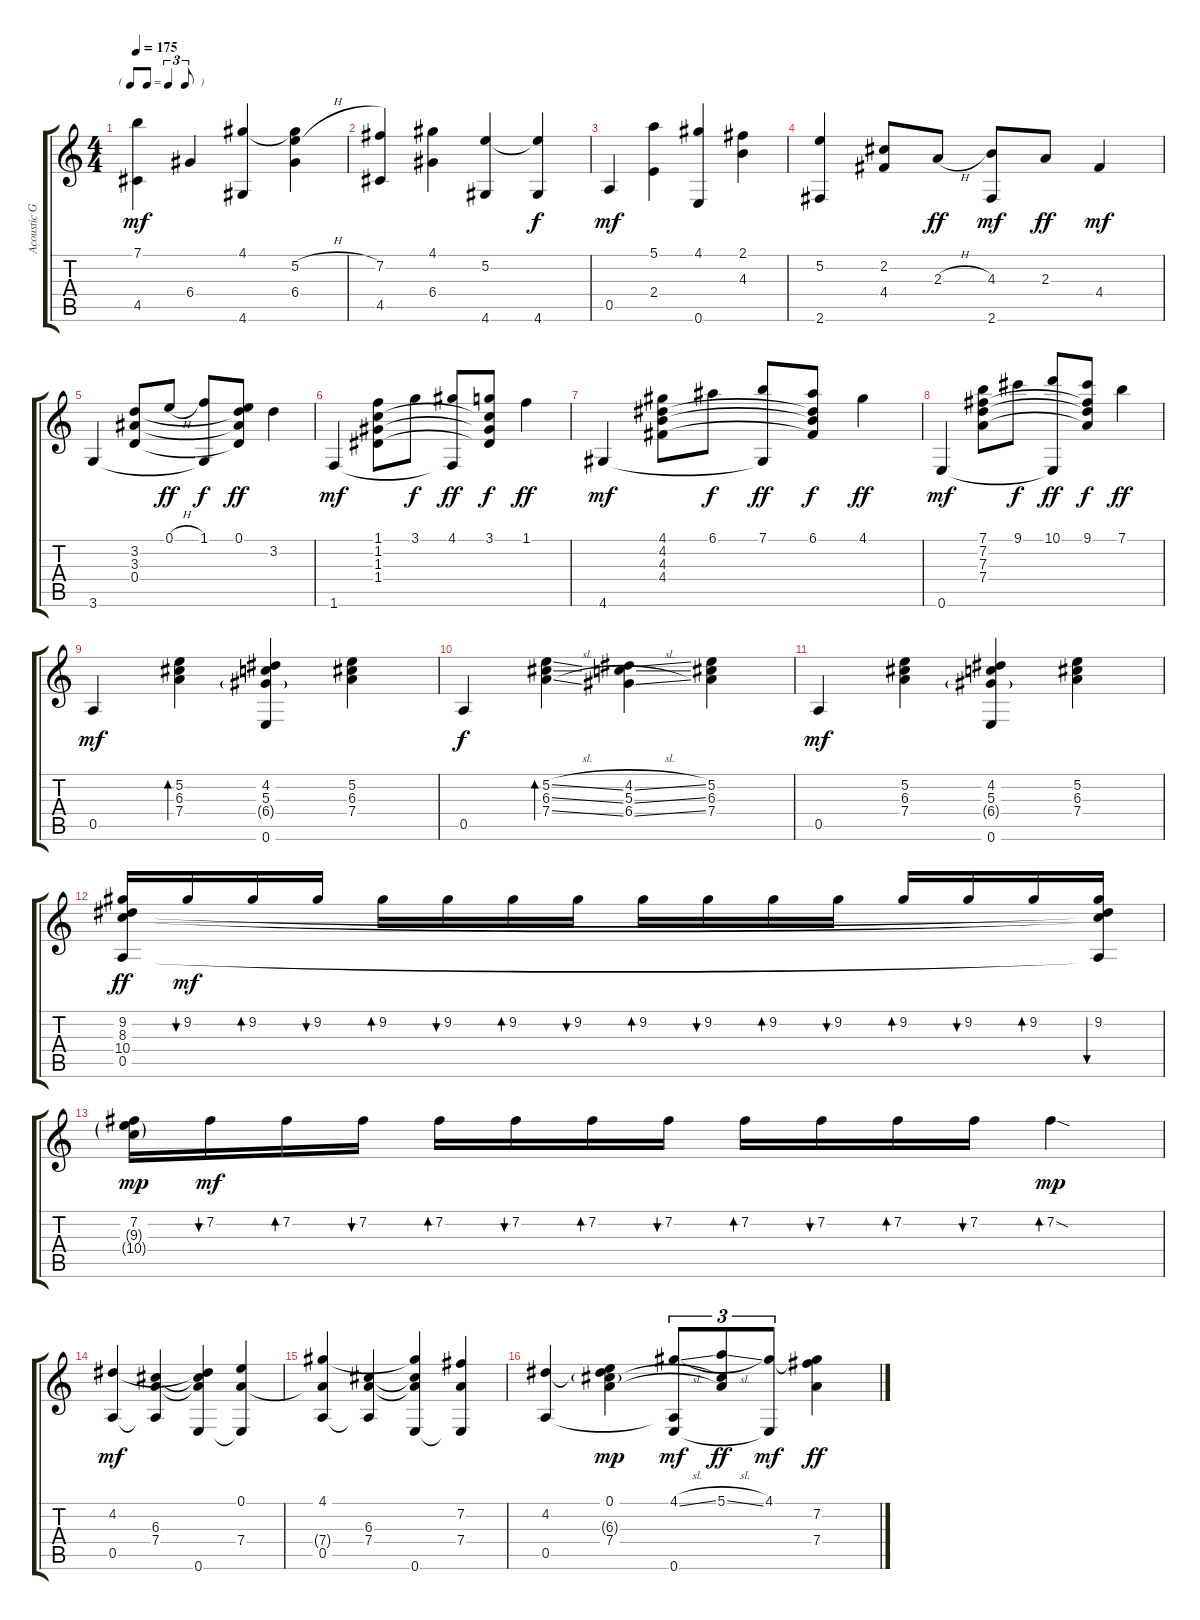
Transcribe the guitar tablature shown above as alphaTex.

\track ("Acoustic Guitar" "Acoustic G") {instrument acousticguitarsteel}
\staff {score tabs}
\tuning (E4 B3 G3 D3 A2 E2) {hide}
\ts (4 4)
\tf triplet8th
\tempo 175
\clef g2
\ks c
(7.1 4.5).4{dy mf} 6.4.4 (4.1 4.6).4 (4.1{t} 5.2{h} 6.4).4 |
(7.2 4.5).4 (4.1 6.4).4 (5.2 4.6).4 (5.2{t} 4.6).4{dy f} |
0.5.4{dy mf} (5.1 2.4).4 (4.1 0.6).4 (2.1 4.3).4 |
(5.2 2.6).4 (2.2 4.4).8 2.3{h}.8{dy ff} (4.3 2.6).8{dy mf} 2.3.8{dy ff} 4.4.4{dy mf} |
3.6.4 (3.2 3.3 0.4).8 0.1{h}.8{dy ff} (1.1 3.6{t}).8{dy f} (0.1 3.2{t} 3.3{t} 0.4{t}).8{dy ff} 3.2.4 |
1.6.4{dy mf} (1.1 1.2 1.3 1.4).8 3.1.8{dy f} (4.1 1.6{t}).8{dy ff} (3.1 1.2{t} 1.3{t} 1.4{t}).8{dy f} 1.1.4{dy ff} |
4.6.4{dy mf} (4.1 4.2 4.3 4.4).8 6.1.8{dy f} (7.1 4.6{t}).8{dy ff} (6.1 4.2{t} 4.3{t} 4.4{t}).8{dy f} 4.1.4{dy ff} |
0.6.4{dy mf} (7.1 7.2 7.3 7.4).8 9.1.8{dy f} (10.1 0.6{t}).8{dy ff} (9.1 7.2{t} 7.3{t} 7.4{t}).8{dy f} 7.1.4{dy ff} |
0.5.4{dy mf} (5.2 6.3 7.4).4{bd 480} (4.2 5.3 6.4{g} 0.6).4 (5.2 6.3 7.4).4 |
0.5.4{dy f} (5.2{sl} 6.3{sl} 7.4{sl}).4{bd 240} (4.2{sl} 5.3{sl} 6.4{sl}).4 (5.2 6.3 7.4).4 |
0.5.4{dy mf} (5.2 6.3 7.4).4 (4.2 5.3 6.4{g} 0.6).4 (5.2 6.3 7.4).4 |
(9.2 8.3 10.4 0.5).16{dy ff} 9.2.16{bu 60 dy mf} 9.2.16{bd 60} 9.2.16{bu 60} 9.2.16{bd 60} 9.2.16{bu 60} 9.2.16{bd 60} 9.2.16{bu 60} 9.2.16{bd 60} 9.2.16{bu 60} 9.2.16{bd 60} 9.2.16{bu 60} 9.2.16{bd 60} 9.2.16{bu 60} 9.2.16{bd 60} (9.2 8.3{t} 10.4{t} 0.5{t}).16{bu 60} |
(7.2 9.3{g} 10.4{g}).16{dy mp} 7.2.16{bu 60 dy mf} 7.2.16{bd 60} 7.2.16{bu 60} 7.2.16{bd 60} 7.2.16{bu 60} 7.2.16{bd 60} 7.2.16{bu 60} 7.2.16{bd 60} 7.2.16{bu 60} 7.2.16{bd 60} 7.2.16{bu 60} 7.2{sod}.4{bd 60 dy mp} |
(4.2 0.5).4{dy mf} (6.3 7.4 0.5{t}).4 (4.2{t} 6.3{t} 7.4{t} 0.6).4 (0.1 7.4 0.6{t}).4 |
(4.1 7.4{t} 0.5).4 (6.3 7.4 0.5{t}).4 (4.1{t} 6.3{t} 7.4{t} 0.6).4 (7.2 7.4 0.6{t}).4 |
(4.2 0.5).4 (0.1 4.2{t} 6.3{g} 7.4).4{dy mp} (4.1{sl} 0.5{t} 0.6).8{tu (3 2) dy mf} (5.1{sl} 6.3{t} 7.4{t}).8{tu (3 2) dy ff} (4.1 0.6{t}).8{tu (3 2) dy mf} (4.1{t} 7.2 7.4).4{dy ff}
